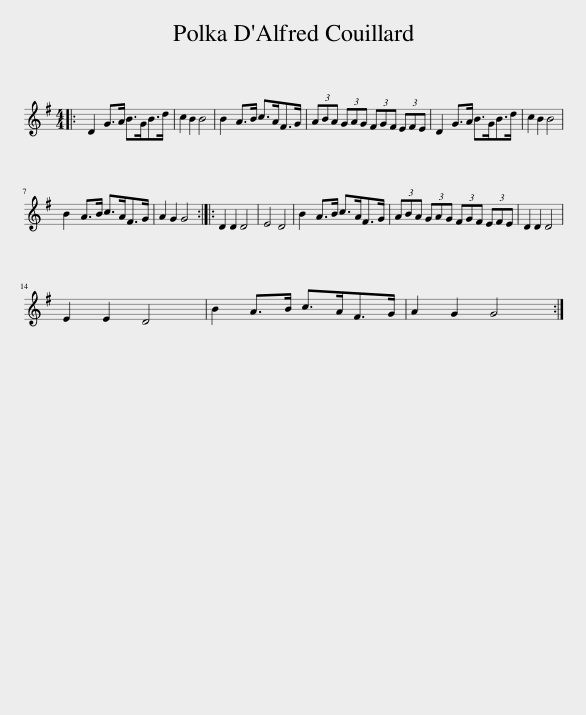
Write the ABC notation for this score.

X:1
L:1/8
M:4/4
I:linebreak $
K:G
V:1 treble
V:1
|: D2 G>A B>GB>d | c2 B2 B4 | B2 A>B c>AF>G | (3ABA (3GAG (3FGF (3EFE | D2 G>A B>GB>d | %5
 c2 B2 B4 |$ B2 A>B c>AF>G | A2 G2 G4 :: D2 D2 D4 | E4 D4 | %10
 B2 A>B c>AF>G | (3ABA (3GAG (3FGF (3EFE | D2 D2 D4 |$ E2 E2 D4 | B2 A>B c>AF>G | %15
 A2 G2 G4 :| %16
